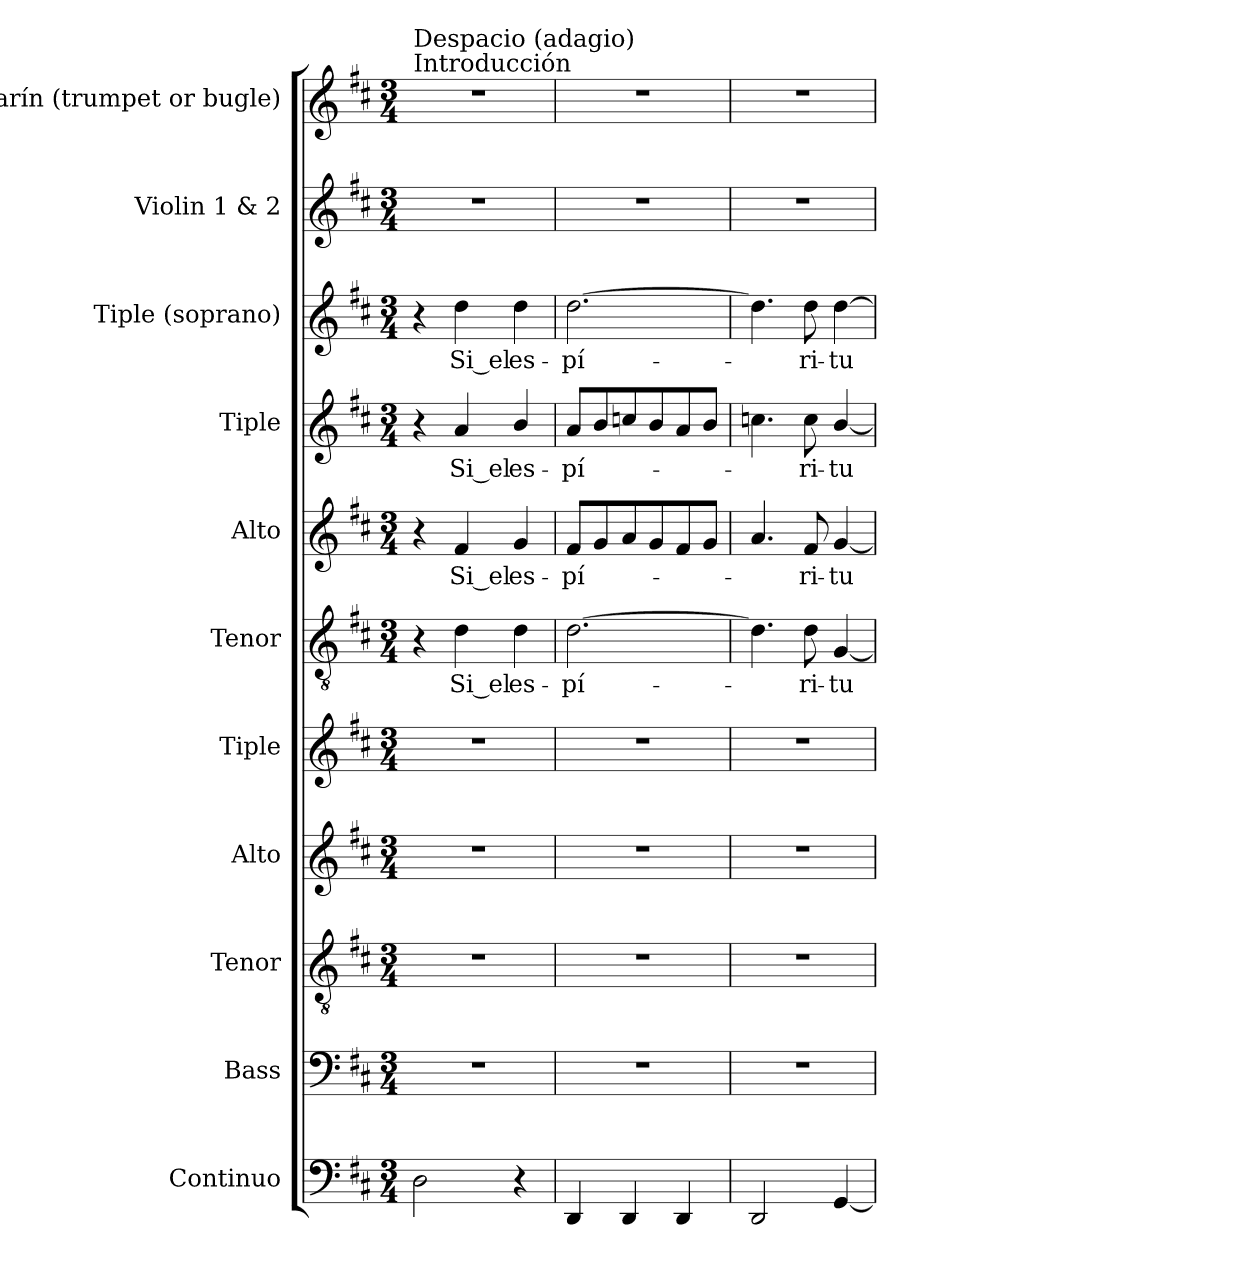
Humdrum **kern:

**kern	**kern	**kern	**kern	**kern	**kern	**text	**kern	**text	**kern	**text	**kern	**text	**kern	**kern
*part11	*part10	*part9	*part8	*part7	*part6	*part6	*part5	*part5	*part4	*part4	*part3	*part3	*part2	*part1
*staff11	*staff10	*staff9	*staff8	*staff7	*staff6	*staff6	*staff5	*staff5	*staff4	*staff4	*staff3	*staff3	*staff2	*staff1
*I"Continuo	*I"Bass	*I"Tenor	*I"Alto	*I"Tiple	*I"Tenor	*	*I"Alto	*	*I"Tiple	*	*I"Tiple (soprano)	*	*I"Violin 1  & 2	*I"Clarín (trumpet or bugle)
*I'Cont.	*I'B.	*I'T.	*I'A.	*	*I'T.	*	*I'A.	*	*	*	*I'S.	*	*	*I'Tr.
!!LO:PB:g=z
*clefF4	*clefF4	*clefGv2	*clefG2	*clefG2	*clefGv2	*	*clefG2	*	*clefG2	*	*clefG2	*	*clefG2	*clefG2
*	*	*ITrd7c12	*	*	*ITrd7c12	*	*	*	*	*	*	*	*	*
*k[f#c#]	*k[f#c#]	*k[f#c#]	*k[f#c#]	*k[f#c#]	*k[f#c#]	*	*k[f#c#]	*	*k[f#c#]	*	*k[f#c#]	*	*k[f#c#]	*k[f#c#]
*D:	*D:	*D:	*D:	*D:	*D:	*	*D:	*	*D:	*	*D:	*	*D:	*D:
*M3/4	*M3/4	*M3/4	*M3/4	*M3/4	*M3/4	*	*M3/4	*	*M3/4	*	*M3/4	*	*M3/4	*M3/4
=1	=1	=1	=1	=1	=1	=1	=1	=1	=1	=1	=1	=1	=1	=1
!	!	!	!	!	!	!	!	!	!	!	!	!	!	!LO:TX:a:t=Introducción
!	!	!	!	!	!	!	!	!	!	!	!	!	!	!LO:TX:t=Despacio (adagio)
!	!LO:N:vis=1	!LO:N:vis=1	!LO:N:vis=1	!LO:N:vis=1	!	!	!	!	!	!	!	!	!LO:N:vis=1	!LO:N:vis=1
2Di\	2.r	2.r	2.r	2.r	4r	.	4r	.	4r	.	4r	.	2.r	2.r
!	!	!	!	!	!	!LO:LY:b:color=#000000	!	!	!	!	!	!	!	!
!	!	!	!	!	!	!	!	!LO:LY:b:color=#000000	!	!	!	!	!	!
!	!	!	!	!	!	!	!	!	!	!LO:LY:b:color=#000000	!	!	!	!
!	!	!	!	!	!	!	!	!	!	!	!	!LO:LY:b:color=#000000	!	!
.	.	.	.	.	4Di\	Si_el	4f#i/	Si_el	4ai/	Si_el	4ddi\	Si_el	.	.
!	!	!	!	!	!	!LO:LY:b:color=#000000	!	!	!	!	!	!	!	!
!	!	!	!	!	!	!	!	!LO:LY:b:color=#000000	!	!	!	!	!	!
!	!	!	!	!	!	!	!	!	!	!LO:LY:b:color=#000000	!	!	!	!
!	!	!	!	!	!	!	!	!	!	!	!	!LO:LY:b:color=#000000	!	!
4r	.	.	.	.	4Di\	es-	4gi/	es-	4bi/	es-	4ddi\	es-	.	.
=2	=2	=2	=2	=2	=2	=2	=2	=2	=2	=2	=2	=2	=2	=2
!	!LO:N:vis=1	!LO:N:vis=1	!LO:N:vis=1	!LO:N:vis=1	!	!	!	!	!	!	!	!	!	!
!	!	!	!	!	!	!LO:LY:b:color=#000000	!	!	!	!	!	!	!	!
!	!	!	!	!	!	!	!	!LO:LY:b:color=#000000	!	!	!	!	!	!
!	!	!	!	!	!	!	!	!	!	!LO:LY:b:color=#000000	!	!	!	!
!	!	!	!	!	!	!	!	!	!	!	!	!LO:LY:b:color=#000000	!LO:N:vis=1	!LO:N:vis=1
4DDi/	2.r	2.r	2.r	2.r	[2.Di\	-pí-	8f#i/L	-pí-	8ai/L	-pí-	[2.ddi\	-pí-	2.r	2.r
.	.	.	.	.	.	.	8gi/	.	8bi/	.	.	.	.	.
4DDi/	.	.	.	.	.	.	8ai/	.	8ccni/	.	.	.	.	.
.	.	.	.	.	.	.	8gi/	.	8bi/	.	.	.	.	.
4DDi/	.	.	.	.	.	.	8f#i/	.	8ai/	.	.	.	.	.
.	.	.	.	.	.	.	8gi/J	.	8bi/J	.	.	.	.	.
=3	=3	=3	=3	=3	=3	=3	=3	=3	=3	=3	=3	=3	=3	=3
!	!LO:N:vis=1	!LO:N:vis=1	!LO:N:vis=1	!LO:N:vis=1	!	!	!	!	!	!	!	!	!LO:N:vis=1	!LO:N:vis=1
2DDi/	2.r	2.r	2.r	2.r	4.Di\]	.	4.ai/	.	4.ccni\	.	4.ddi\]	.	2.r	2.r
!	!	!	!	!	!	!LO:LY:b:color=#000000	!	!	!	!	!	!	!	!
!	!	!	!	!	!	!	!	!LO:LY:b:color=#000000	!	!	!	!	!	!
!	!	!	!	!	!	!	!	!	!	!LO:LY:b:color=#000000	!	!	!	!
!	!	!	!	!	!	!	!	!	!	!	!	!LO:LY:b:color=#000000	!	!
.	.	.	.	.	8Di\	-ri-	8f#i/	-ri-	8cci\	-ri-	8ddi\	-ri-	.	.
!	!	!	!	!	!	!LO:LY:b:color=#000000	!	!	!	!	!	!	!	!
!	!	!	!	!	!	!	!	!LO:LY:b:color=#000000	!	!	!	!	!	!
!	!	!	!	!	!	!	!	!	!	!LO:LY:b:color=#000000	!	!	!	!
!	!	!	!	!	!	!	!	!	!	!	!	!LO:LY:b:color=#000000	!	!
[4GGi/	.	.	.	.	[4GGi/	-tu	[4gi/	-tu	[4bi/	-tu	[4ddi\	-tu	.	.
=	=	=	=	=	=	=	=	=	=	=	=	=	=	=
*-	*-	*-	*-	*-	*-	*-	*-	*-	*-	*-	*-	*-	*-	*-
